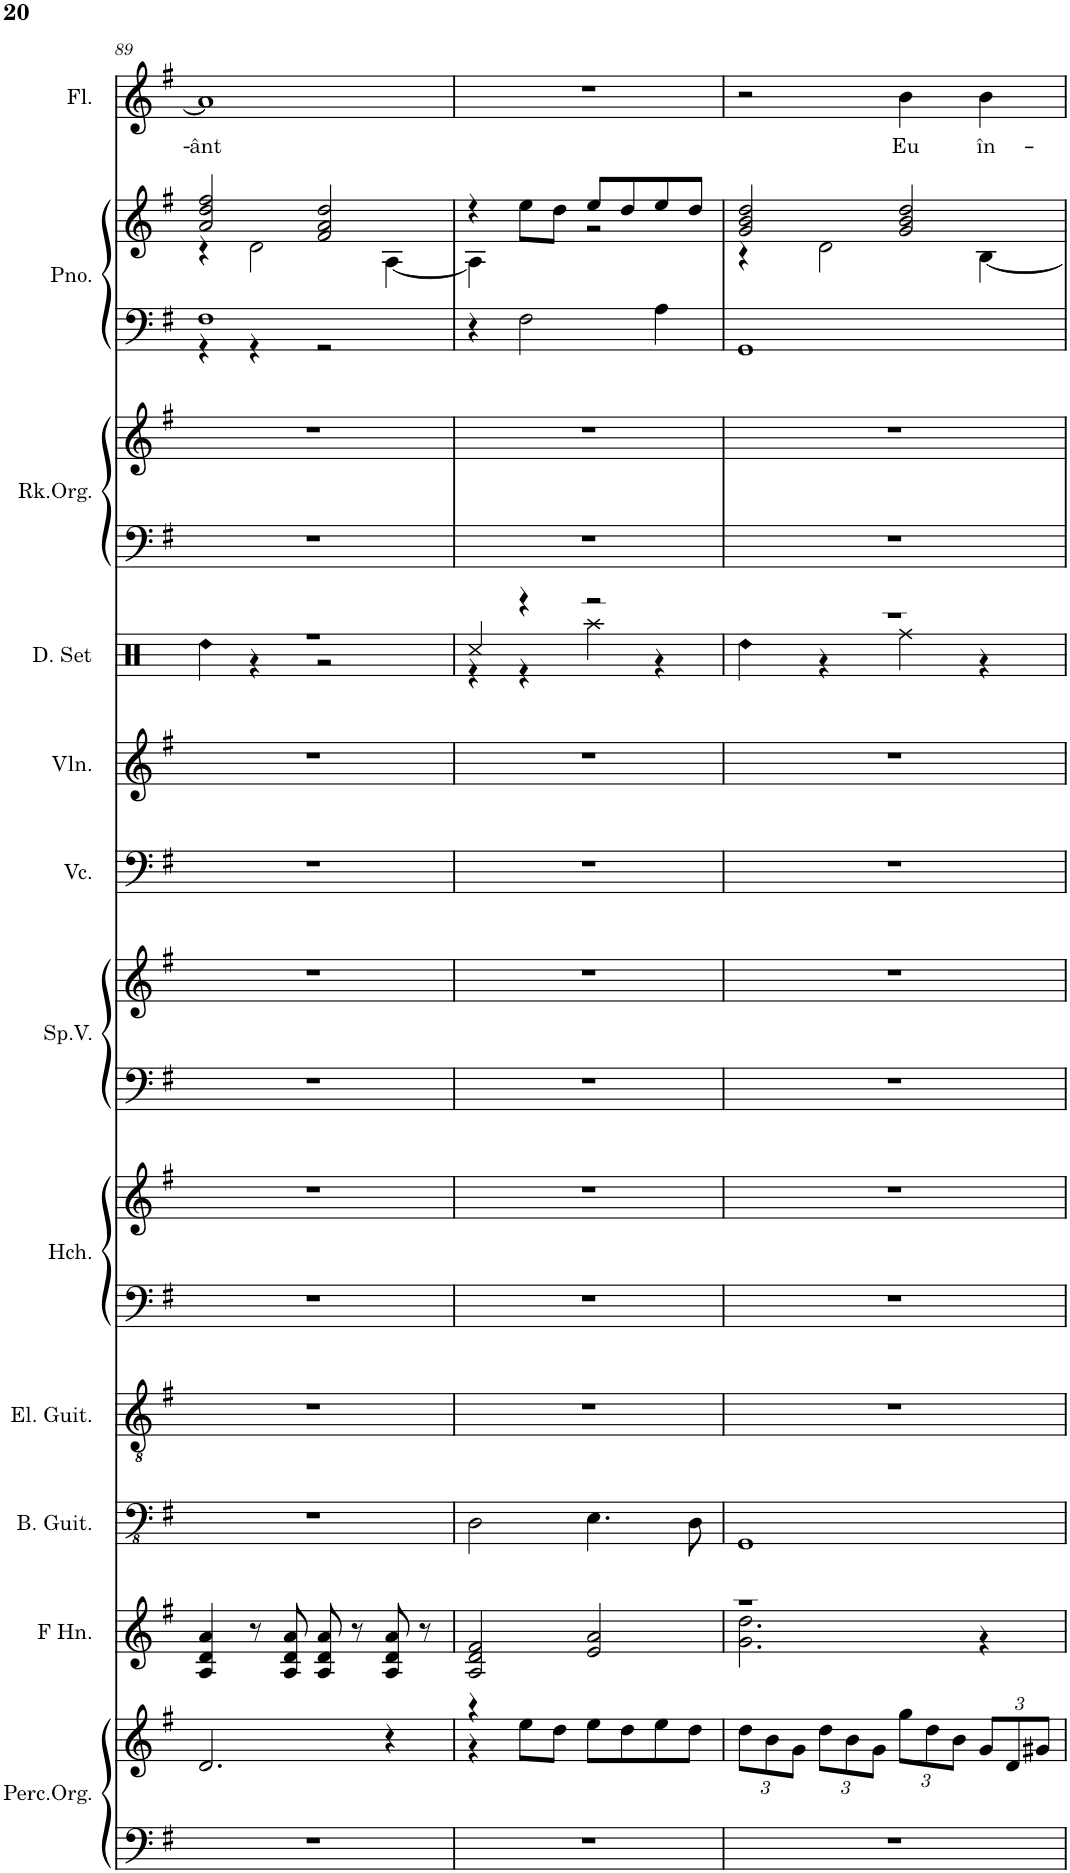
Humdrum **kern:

**kern	**kern	**kern	**kern	**kern	**kern	**kern	**kern	**kern	**kern	**kern	**kern	**kern	**kern	**kern	**kern	**kern	**text
*part12	*part12	*part11	*part10	*part9	*part8	*part8	*part7	*part7	*part6	*part5	*part4	*part3	*part3	*part2	*part2	*part1	*part1
*staff17	*staff16	*staff15	*staff14	*staff13	*staff12	*staff11	*staff10	*staff9	*staff8	*staff7	*staff6	*staff5	*staff4	*staff3	*staff2	*staff1	*staff1
*I"Perc.Organ	*	*I"Horn in F	*I"Bass Guitar	*I"Electric Guitar	*I"Harpsichord	*	*I"Space Voice	*	*I"Violoncello	*I"Violin	*I"Drumset	*I"Rock Organ	*	*I"Piano	*	*I"Flute	*
*I'Perc.Org.	*	*	*I'B. Guit.	*I'El. Guit.	*I'Hch.	*	*I'Sp.V.	*	*I'Vc.	*I'Vln.	*I'D. Set	*I'Rk.Org.	*	*I'Pno.	*	*I'Fl.	*
!!LO:PB:g=z
*clefF4	*clefG2	*clefG2	*clefFv4	*clefGv2	*clefF4	*clefG2	*clefF4	*clefG2	*clefF4	*clefG2	*clefX	*clefF4	*clefG2	*clefF4	*clefG2	*clefG2	*
*k[f#]	*k[f#]	*k[f#]	*k[f#]	*k[f#]	*k[f#]	*k[f#]	*k[f#]	*k[f#]	*k[f#]	*k[f#]	*k[]	*k[f#]	*k[f#]	*k[f#]	*k[f#]	*k[f#]	*
*M4/4	*M4/4	*M4/4	*M4/4	*M4/4	*M4/4	*M4/4	*M4/4	*M4/4	*M4/4	*M4/4	*M4/4	*M4/4	*M4/4	*M4/4	*M4/4	*M4/4	*
=89	=89	=89	=89	=89	=89	=89	=89	=89	=89	=89	=89	=89	=89	=89	=89	=89	=89
*	*	*	*	*	*	*	*	*	*	*	*^	*	*	*	*	*	*
!	!	!	!	!	!	!	!	!	!	!	!	!LO:N:head=diamond	!	!	!	!	!	!LO:LY:b
*	*	*	*	*	*	*	*	*	*	*	*	*	*	*	*^	*^	*	*
1r	2.d/	4A/ 4d/ 4a/	1r	1r	1r	1r	1r	1r	1r	1r	1r	4Rdd\	1r	1r	1F#	4r	2a/ 2dd/ 2ff#/	4r	1a]	-ânt
.	.	8r	.	.	.	.	.	.	.	.	.	4r	.	.	.	4r	.	2d\	.	.
.	.	8A/ 8d/ 8a/	.	.	.	.	.	.	.	.	.	.	.	.	.	.	.	.	.	.
.	.	8A/ 8d/ 8a/	.	.	.	.	.	.	.	.	.	2r	.	.	.	2r	2f#/ 2a/ 2dd/	.	.	.
.	.	8r	.	.	.	.	.	.	.	.	.	.	.	.	.	.	.	.	.	.
.	4r	8A/ 8d/ 8a/	.	.	.	.	.	.	.	.	.	.	.	.	.	.	.	[4A\	.	.
.	.	8r	.	.	.	.	.	.	.	.	.	.	.	.	.	.	.	.	.	.
*	*	*	*	*	*	*	*	*	*	*	*	*	*	*	*v	*v	*	*	*	*
=90	=90	=90	=90	=90	=90	=90	=90	=90	=90	=90	=90	=90	=90	=90	=90	=90	=90	=90	=90
*	*^	*	*	*	*	*	*	*	*	*	*	*	*	*	*	*	*	*	*
1r	4r	4r	2A/ 2d/ 2f#/	2DD\	1r	1r	1r	1r	1r	1r	1r	4Rcc/	4r	1r	1r	4r	4r	4A\]	1r	.
.	8ee\L	2.ryy	.	.	.	.	.	.	.	.	.	4r	4r	.	.	2F#\	8ee\L	4ryy	.	.
.	8dd\J	.	.	.	.	.	.	.	.	.	.	.	.	.	.	.	8dd\J	.	.	.
.	8ee\L	.	2e/ 2a/	4.EE\	.	.	.	.	.	.	.	2r	4Raa\	.	.	.	8ee/L	2r	.	.
.	8dd\	.	.	.	.	.	.	.	.	.	.	.	.	.	.	.	8dd/	.	.	.
.	8ee\	.	.	.	.	.	.	.	.	.	.	.	4r	.	.	4A\	8ee/	.	.	.
.	8dd\J	.	.	8DD\	.	.	.	.	.	.	.	.	.	.	.	.	8dd/J	.	.	.
*	*v	*v	*	*	*	*	*	*	*	*	*	*	*	*	*	*	*	*	*	*
=91	=91	=91	=91	=91	=91	=91	=91	=91	=91	=91	=91	=91	=91	=91	=91	=91	=91	=91	=91
*	*Xbrackettup	*	*	*	*	*	*	*	*	*	*	*	*	*	*	*	*	*	*
*	*	*^	*	*	*	*	*	*	*	*	*	*	*	*	*	*	*	*	*
!	!	!	!	!	!	!	!	!	!	!	!	!	!LO:N:head=diamond	!	!	!	!	!	!	!
1r	12dd\L	1r	2.g\ 2.dd\	1GGG	1r	1r	1r	1r	1r	1r	1r	1r	4Rdd\	1r	1r	1GG	2g/ 2b/ 2dd/	4r	2r	.
.	12b\	.	.	.	.	.	.	.	.	.	.	.	.	.	.	.	.	.	.	.
.	12g\J	.	.	.	.	.	.	.	.	.	.	.	.	.	.	.	.	.	.	.
.	12dd\L	.	.	.	.	.	.	.	.	.	.	.	4r	.	.	.	.	2d\	.	.
.	12b\	.	.	.	.	.	.	.	.	.	.	.	.	.	.	.	.	.	.	.
.	12g\J	.	.	.	.	.	.	.	.	.	.	.	.	.	.	.	.	.	.	.
!	!	!	!	!	!	!	!	!	!	!	!	!	!	!	!	!	!	!	!	!LO:LY:b
.	12gg\L	.	.	.	.	.	.	.	.	.	.	.	4Rff\	.	.	.	2g/ 2b/ 2dd/	.	4b\	Eu
.	12dd\	.	.	.	.	.	.	.	.	.	.	.	.	.	.	.	.	.	.	.
.	12b\J	.	.	.	.	.	.	.	.	.	.	.	.	.	.	.	.	.	.	.
!	!	!	!	!	!	!	!	!	!	!	!	!	!	!	!	!	!	!	!	!LO:LY:b
.	12g/L	.	4r	.	.	.	.	.	.	.	.	.	4r	.	.	.	.	[4B\	4b\	în-
.	12d/	.	.	.	.	.	.	.	.	.	.	.	.	.	.	.	.	.	.	.
.	12g#X/J	.	.	.	.	.	.	.	.	.	.	.	.	.	.	.	.	.	.	.
*	*	*v	*v	*	*	*	*	*	*	*	*	*v	*v	*	*	*	*v	*v	*	*
=	=	=	=	=	=	=	=	=	=	=	=	=	=	=	=	=	=
*-	*-	*-	*-	*-	*-	*-	*-	*-	*-	*-	*-	*-	*-	*-	*-	*-	*-
